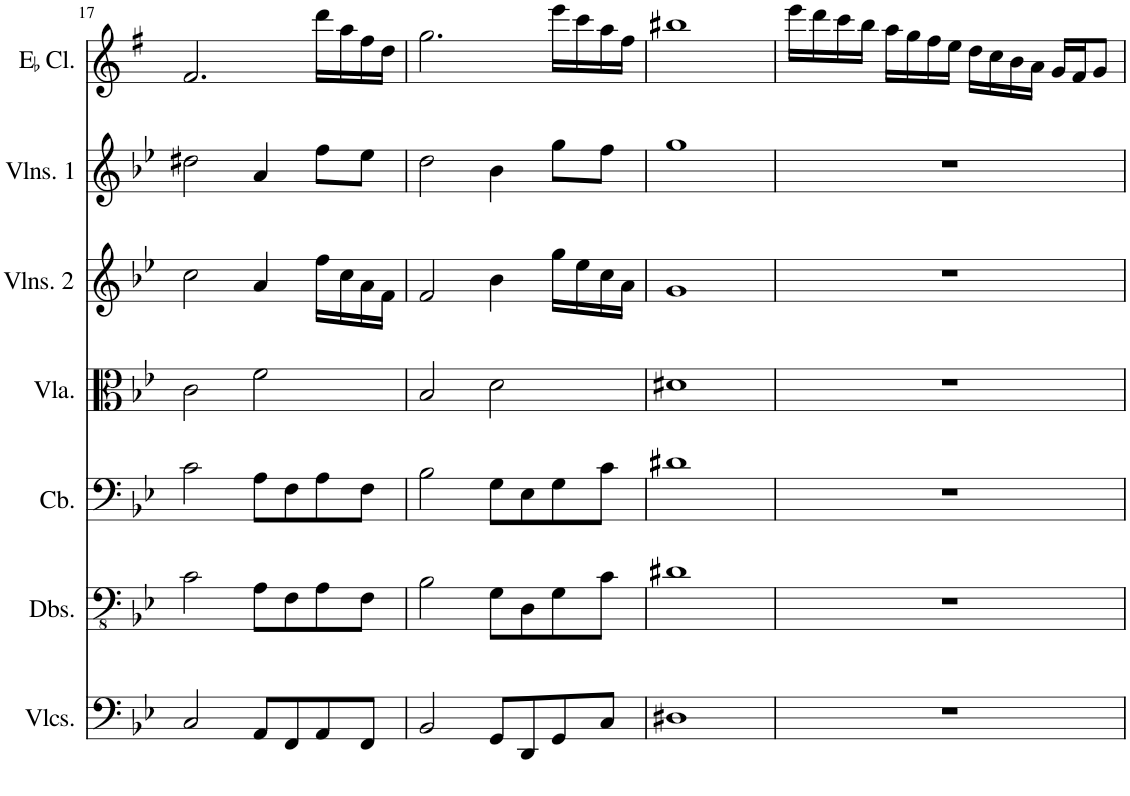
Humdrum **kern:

**kern	**kern	**kern	**kern	**kern	**kern	**kern
*part7	*part6	*part5	*part4	*part3	*part2	*part1
*staff7	*staff6	*staff5	*staff4	*staff3	*staff2	*staff1
*I"Violoncellos	*I"Double Basses	*I"Contrabass	*I"Viola	*I"Violins 2	*I"Violins 1	*I"EaccidentalFlat Clarinet
*I'Vlcs.	*I'Dbs.	*I'Cb.	*I'Vla.	*I'Vlns. 2	*I'Vlns. 1	*I'EaccidentalFlat Cl.
!!LO:PB:g=z
*clefF4	*clefFv4	*clefF4	*clefC3	*clefG2	*clefG2	*clefG2
*	*	*Trd7c12	*	*	*	*Trd-2c-3
*k[b-e-]	*k[b-e-]	*k[b-e-]	*k[b-e-]	*k[b-e-]	*k[b-e-]	*k[f#]
=17	=17	=17	=17	=17	=17	=17
2C/	2C\	2c\	2c\	2cc\	2dd#X\	2.f#/
8AA/L	8AA\L	8A\L	2f\	4a/	4a/	.
8FF/	8FF\	8F\	.	.	.	.
8AA/	8AA\	8A\	.	16ff\LL	8ff\L	16ddd\LL
.	.	.	.	16cc\	.	16aa\
8FF/J	8FF\J	8F\J	.	16a\	8ee-\J	16ff#\
.	.	.	.	16f\JJ	.	16dd\JJ
=18	=18	=18	=18	=18	=18	=18
2BB-/	2BB-\	2B-\	2B-/	2f/	2dd\	2.gg\
8GG/L	8GG\L	8G\L	2d\	4b-\	4b-\	.
8DD/	8DD\	8E-\	.	.	.	.
8GG/	8GG\	8G\	.	16gg\LL	8gg\L	16eee\LL
.	.	.	.	16ee-\	.	16ccc\
8C/J	8C\J	8c\J	.	16cc\	8ff\J	16aa\
.	.	.	.	16a\JJ	.	16ff#\JJ
=19	=19	=19	=19	=19	=19	=19
1D#X	1D#X	1d#X	1d#X	1g	1gg	1bb#X
=20	=20	=20	=20	=20	=20	=20
1r	1r	1r	1r	1r	1r	16eee\LL
.	.	.	.	.	.	16ddd\
.	.	.	.	.	.	16ccc\
.	.	.	.	.	.	16bb\JJ
.	.	.	.	.	.	16aa\LL
.	.	.	.	.	.	16gg\
.	.	.	.	.	.	16ff#\
.	.	.	.	.	.	16ee\JJ
.	.	.	.	.	.	16dd\LL
.	.	.	.	.	.	16cc\
.	.	.	.	.	.	16b\
.	.	.	.	.	.	16a\JJ
.	.	.	.	.	.	16g/LL
.	.	.	.	.	.	16f#/J
.	.	.	.	.	.	8g/J
=	=	=	=	=	=	=
*-	*-	*-	*-	*-	*-	*-
